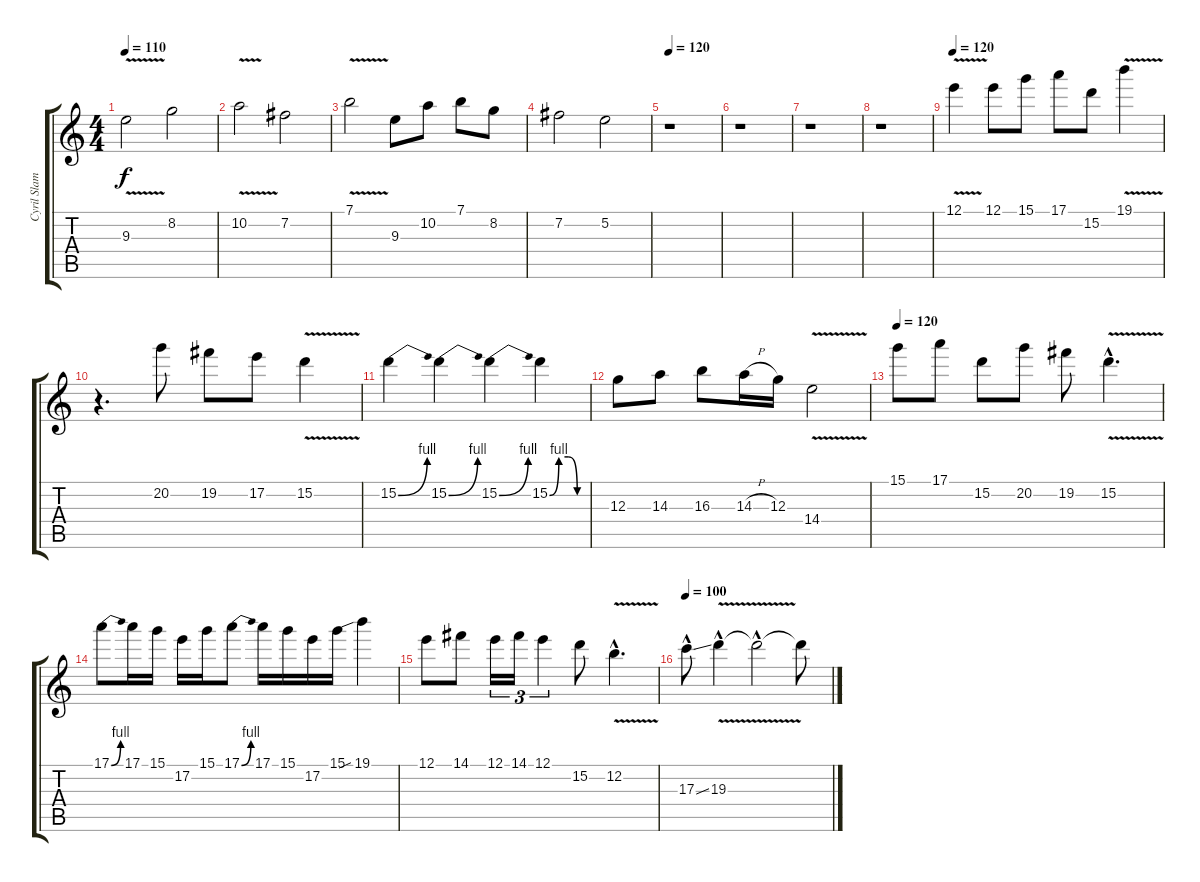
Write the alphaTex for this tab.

\track ("Cyril Slama" "Cyril Slam") {instrument overdrivenguitar}
\staff {score tabs}
\tuning (E4 B3 G3 D3 A2 E2) {hide}
\ts (4 4)
\tempo 110
\clef g2
\ks c
9.3{v}.2{dy f} 8.2.2 |
10.2{v}.2 7.2.2 |
7.1{v}.2 9.3.8 10.2.8 7.1.8 8.2.8 |
7.2.2 5.2.2 |
\tempo 120
r.1 |
r.1 |
r.1 |
r.1 |
\tempo 120
12.1{v}.4{volume 13} 12.1.8 15.1.8 17.1.8 15.2.8 19.1{v}.4 |
r.4{d} 20.2.8 19.2.8 17.2.8 15.2{v}.4 |
15.2{be (bend 0 0 60 4)}.4 15.2{be (bend 0 0 60 4)}.4 15.2{be (bend 0 0 60 4)}.4 15.2{be (custom 0 0 15 4 30 4 45 0 60 0)}.4 |
12.3.8 14.3.8 16.3.8 14.3{h}.16 12.3.16 14.4{v}.2 |
\tempo 120
15.1.8 17.1.8 15.2.8 20.2.8 19.2.8 15.2{v hac}.4{d} |
17.1{be (bend 0 0 60 4)}.8 17.1.16 15.1.16 17.2.16 15.1.16 17.1{be (bend 0 0 60 4)}.8 17.1.16 15.1.16 17.2.16 15.1.16 19.1{sib}.4 |
12.1.8 14.1.8 12.1.16{tu (3 2)} 14.1.16{tu (3 2)} 12.1.4{tu (3 2)} 15.2.8 12.2{v hac}.4{d} |
\tempo 100
17.3{ss hac}.8 19.3{v hac}.4 19.3{hac t}.2 19.3{t}.8
